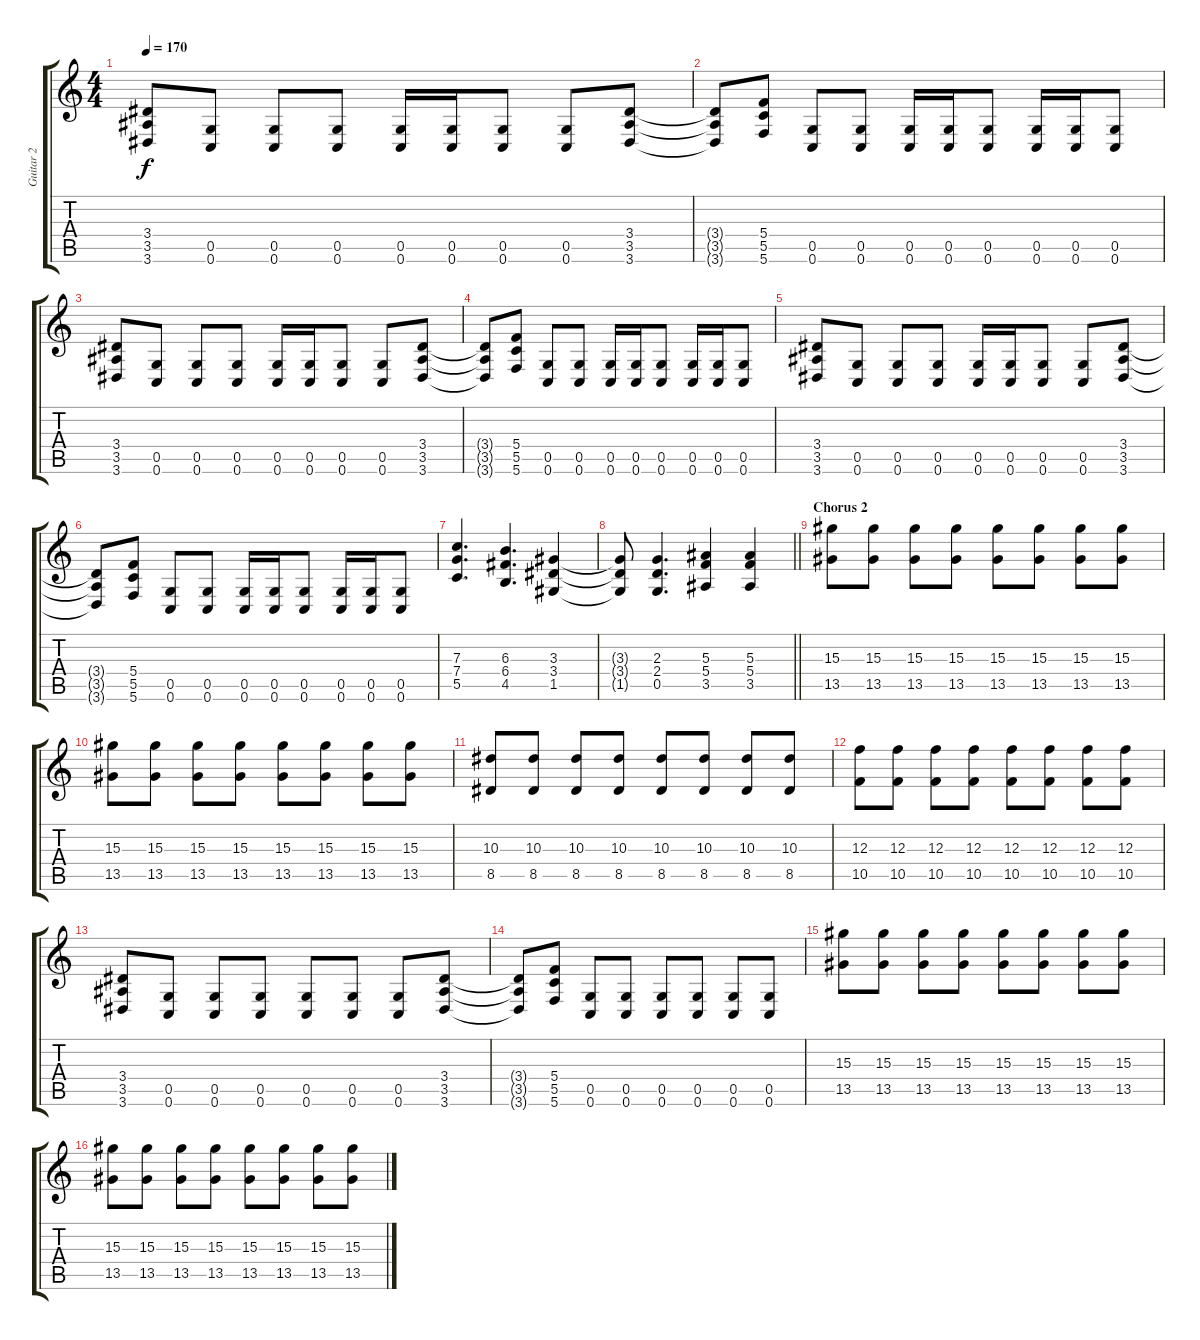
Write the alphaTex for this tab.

\track ("Guitar 2" "Guitar 2") {instrument distortionguitar}
\staff {score tabs}
\tuning (D4 A3 F3 C3 G2 C2) {hide}
\ts (4 4)
\tempo 170
\clef g2
\ks c
(3.4 3.5 3.6).8{dy f} (0.5 0.6).8 (0.5 0.6).8 (0.5 0.6).8 (0.5 0.6).16 (0.5 0.6).16 (0.5 0.6).8 (0.5 0.6).8 (3.4 3.5 3.6).8 |
(3.4{t} 3.5{t} 3.6{t}).8 (5.4 5.5 5.6).8 (0.5 0.6).8 (0.5 0.6).8 (0.5 0.6).16 (0.5 0.6).16 (0.5 0.6).8 (0.5 0.6).16 (0.5 0.6).16 (0.5 0.6).8 |
(3.4 3.5 3.6).8 (0.5 0.6).8 (0.5 0.6).8 (0.5 0.6).8 (0.5 0.6).16 (0.5 0.6).16 (0.5 0.6).8 (0.5 0.6).8 (3.4 3.5 3.6).8 |
(3.4{t} 3.5{t} 3.6{t}).8 (5.4 5.5 5.6).8 (0.5 0.6).8 (0.5 0.6).8 (0.5 0.6).16 (0.5 0.6).16 (0.5 0.6).8 (0.5 0.6).16 (0.5 0.6).16 (0.5 0.6).8 |
(3.4 3.5 3.6).8 (0.5 0.6).8 (0.5 0.6).8 (0.5 0.6).8 (0.5 0.6).16 (0.5 0.6).16 (0.5 0.6).8 (0.5 0.6).8 (3.4 3.5 3.6).8 |
(3.4{t} 3.5{t} 3.6{t}).8 (5.4 5.5 5.6).8 (0.5 0.6).8 (0.5 0.6).8 (0.5 0.6).16 (0.5 0.6).16 (0.5 0.6).8 (0.5 0.6).16 (0.5 0.6).16 (0.5 0.6).8 |
(7.3 7.4 5.5).4{d} (6.3 6.4 4.5).4{d} (3.3 3.4 1.5).4 |
\barLineRight lightlight
(3.3{t} 3.4{t} 1.5{t}).8 (2.3 2.4 0.5).4{d} (5.3 5.4 3.5).4 (5.3 5.4 3.5).4 |
\section ("" "Chorus 2")
(15.3 13.5).8{volume 13 balance 8} (15.3 13.5).8 (15.3 13.5).8 (15.3 13.5).8 (15.3 13.5).8 (15.3 13.5).8 (15.3 13.5).8 (15.3 13.5).8 |
(15.3 13.5).8 (15.3 13.5).8 (15.3 13.5).8 (15.3 13.5).8 (15.3 13.5).8 (15.3 13.5).8 (15.3 13.5).8 (15.3 13.5).8 |
(10.3 8.5).8 (10.3 8.5).8 (10.3 8.5).8 (10.3 8.5).8 (10.3 8.5).8 (10.3 8.5).8 (10.3 8.5).8 (10.3 8.5).8 |
(12.3 10.5).8 (12.3 10.5).8 (12.3 10.5).8 (12.3 10.5).8 (12.3 10.5).8 (12.3 10.5).8 (12.3 10.5).8 (12.3 10.5).8 |
(3.4 3.5 3.6).8{volume 13 balance 16} (0.5 0.6).8 (0.5 0.6).8 (0.5 0.6).8 (0.5 0.6).8 (0.5 0.6).8 (0.5 0.6).8 (3.4 3.5 3.6).8 |
(3.4{t} 3.5{t} 3.6{t}).8 (5.4 5.5 5.6).8 (0.5 0.6).8 (0.5 0.6).8 (0.5 0.6).8 (0.5 0.6).8 (0.5 0.6).8 (0.5 0.6).8 |
(15.3 13.5).8{volume 13 balance 8} (15.3 13.5).8 (15.3 13.5).8 (15.3 13.5).8 (15.3 13.5).8 (15.3 13.5).8 (15.3 13.5).8 (15.3 13.5).8 |
(15.3 13.5).8 (15.3 13.5).8 (15.3 13.5).8 (15.3 13.5).8 (15.3 13.5).8 (15.3 13.5).8 (15.3 13.5).8 (15.3 13.5).8
